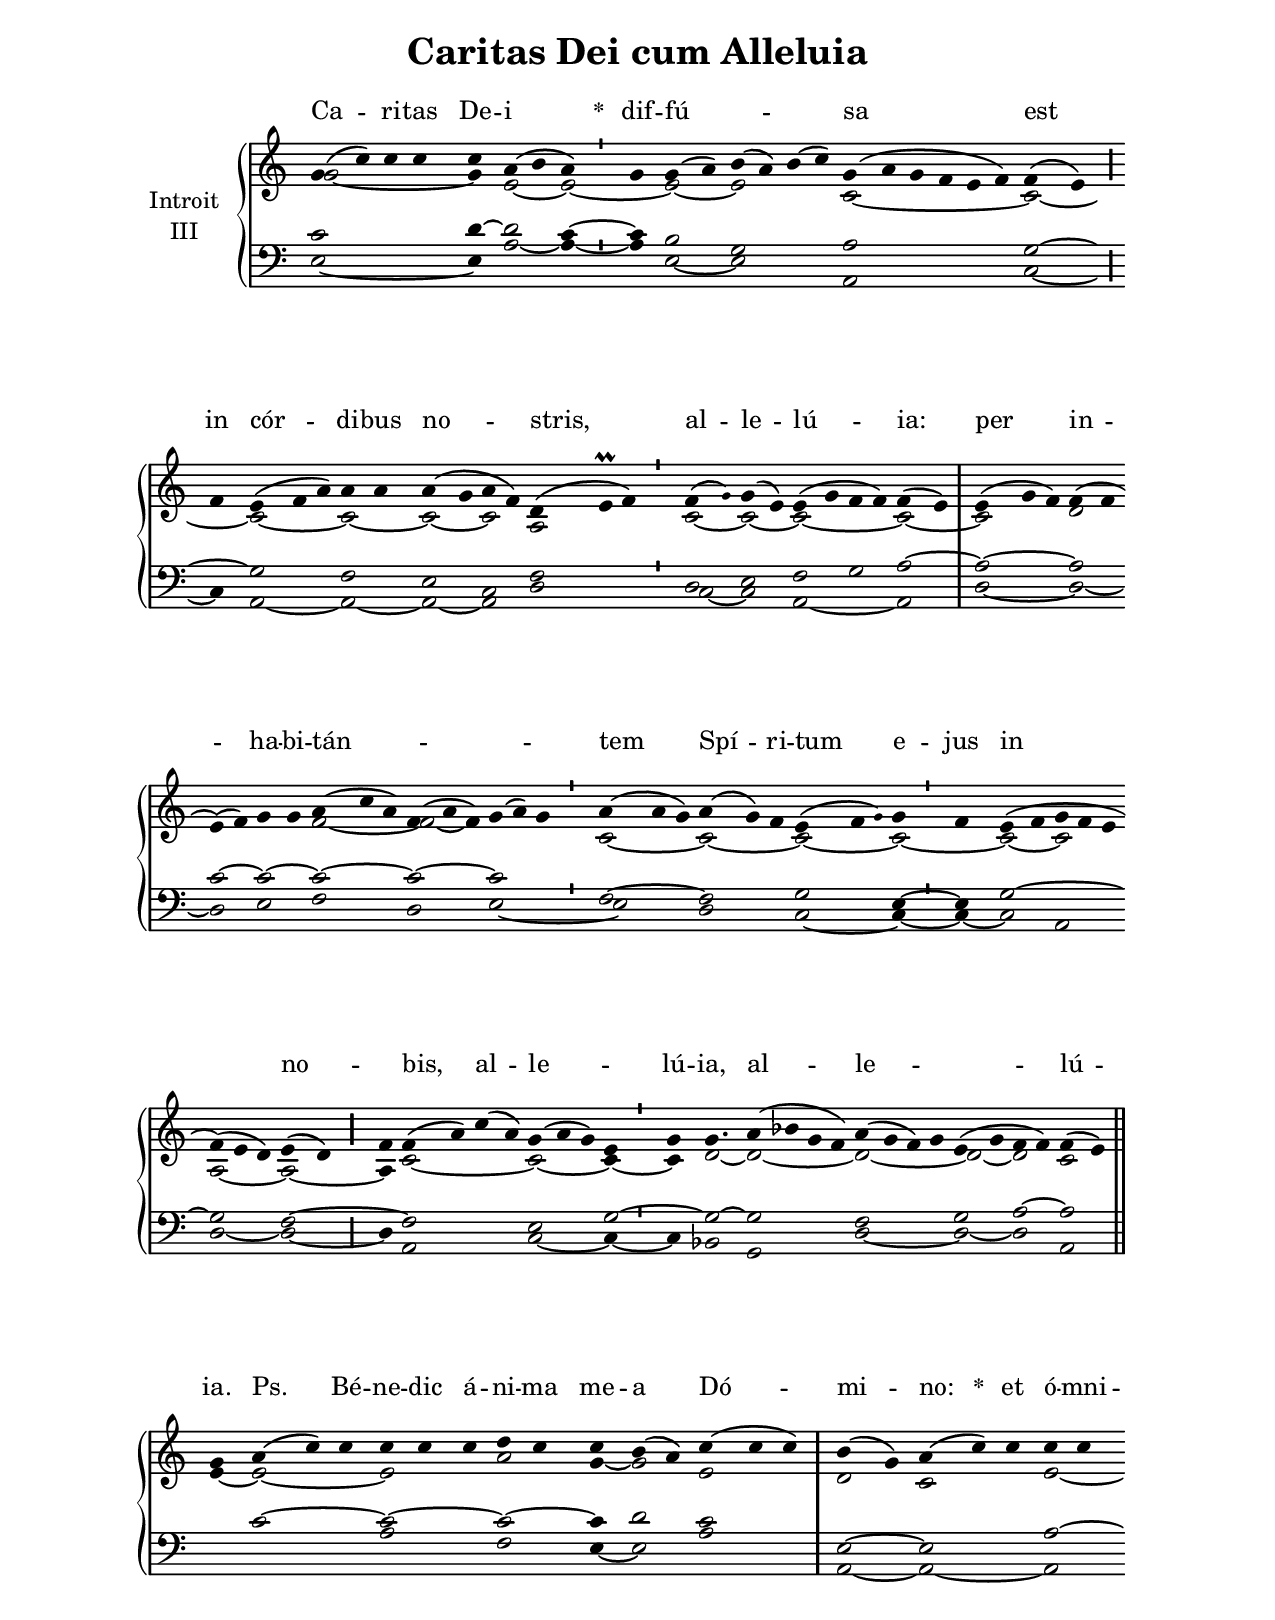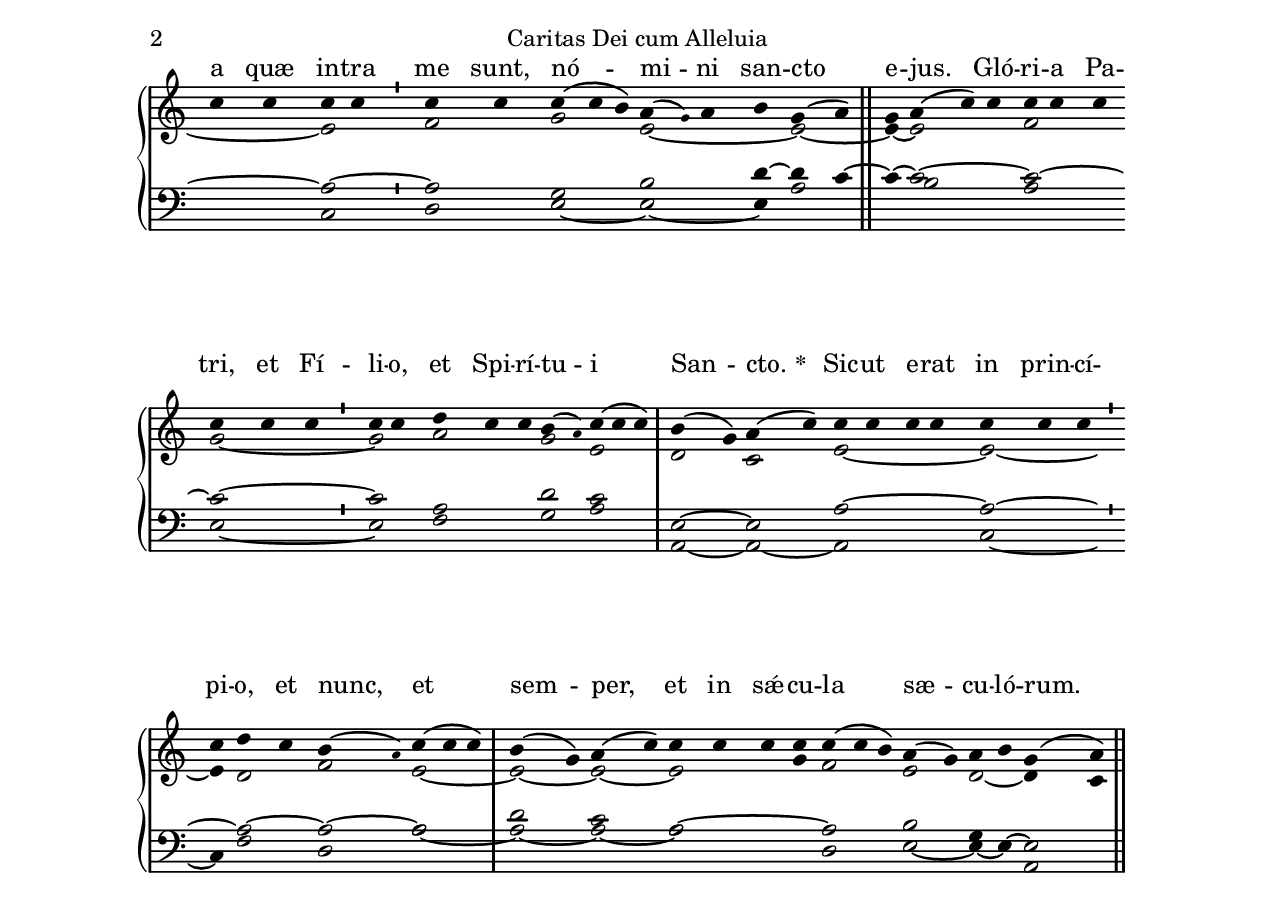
\version "2.18"
\include "gregorian.ly"
\include "noh2.ily"


%Page reference: page ii.98
%(volume.page)

global = {
 \key a \minor
 \cadenzaOn 
}

\header {
  title = \markup \center-column {"Caritas Dei cum Alleluia" \vspace #1 }
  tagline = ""
  composer = ""
}

\paper {
 #(include-special-characters)
  oddHeaderMarkup = \markup \fill-line {
    \line {}
    \center-column {
      \on-the-fly #first-page     " "
      \on-the-fly #not-first-page "Caritas Dei cum Alleluia"
    }
    \line { \on-the-fly #print-page-number-check-first \fromproperty #'page:page-number-string }
  }
  evenHeaderMarkup = \markup \fill-line {
    \line { \on-the-fly #print-page-number-check-first \fromproperty #'page:page-number-string }
    \center-column { "Caritas Dei cum Alleluia" }
    \line {}
  }
}

chantText = \lyricmode {
Ca -- ri -- tas De -- i 
\set stanza = " * " dif -- fú -- _ _ sa est 
in cór -- di -- bus no -- stris, al -- le -- lú -- ia: 
per in -- ha -- bi -- tán -- _ _ _ tem Spí -- ri -- tum e -- jus in no -- _ bis, 
al -- le -- _ lú -- ia, al -- le -- _ _ lú -- ia. Ps. 
Bé -- ne -- dic á -- ni -- ma me -- a Dó -- mi -- no: 
\set stanza = " * " 
et ó -- mni -- a quæ in -- tra me sunt, nó -- mi -- ni san -- cto e -- jus. 
Gló -- ri -- a Pa -- tri, et Fí -- li -- o, et Spi -- rí -- tu -- i San -- cto. 
\set stanza = " * " 
Sic -- ut e -- rat in prin -- cí -- pi -- o, et nunc, et sem -- per, 
et in sǽ -- cu -- la sæ -- cu -- ló -- rum. A -- men. }

chantMusic = {
\tieDown   g'4 ( c''4) c''4 c''4 c''4 a'4 ( b'4 a'4) \divisioMinima
 g'4 g'4 ( a'4) b'4 ( a'4) b'4 ( c''4) g'4 ( a'4 g'4 f'4 e'4 f'4) f'4 ( e'4) \divisioMaior \forceBreak

 f'4 e'4 ( f'4 a'4) a'4 a'4 a'4 ( g'4 a'4 f'4) d'4 ( e'\prall f'4) \divisioMinima
 f'4 ( \once \tweak #'font-size #-4 g' ) g'4 ( e'4) e'4 ( g'4 f'4 f'4) f'4 ( e'4) \divisioMaxima
 e'4 ( g'4 f'4) f'4 ( f'4 \forceBreak
) e'4 ( f'4) g'4 g'4 a'4 ( c''4 a'4) f'4 ( a'4 f'4) g'4 ( a'4) g'4 \divisioMinima
 a'4 ( a'4 g'4) a'4 ( g'4) f'4 e'4 ( f'4 \once \tweak #'font-size #-4 g' ) g'4 \divisioMinima
 f'4 e'4 ( f'4 g'4 f'4 e'4 \forceBreak
) f'4 ( e'4 d'4) e'4 ( d'4) \divisioMaior
 f'4 f'4 ( a'4) c''4 ( a'4) g'4 ( a'4 g'4) e'4 \divisioMinima
 g'4  g'4. a'4 ( bes'4 g'4 f'4) a'4 ( g'4 f'4) g'4 e'4 ( g'4 f'4 f'4) f'4 ( e'4) \finalis \forceBreak

 g'4 a'4 ( c''4) c''4 c''4 c''4 c''4 d''4 c''4 c''4 b'4 ( a'4) c''4 ( c''4 c''4) \divisioMaxima
 b'4 ( g'4) a'4 ( c''4) c''4 c''4 c''4 \forceBreak
 c''4 c''4 c''4 c''4 \divisioMinima
 c''4 c''4 c''4 ( c''4 b'4) a'4 ( \once \tweak #'font-size #-4 g' ) a'4 b'4 g'4 ( a'4) \finalis
  g'4 a'4 ( c''4) c''4 c''4 c''4 c''4 \forceBreak
 c''4 c''4 c''4 \divisioMinima
 c''4 c''4 d''4 c''4 c''4 b'4 ( \once \tweak #'font-size #-4 a' ) c''4 ( c''4 c''4) \divisioMaxima
 b'4 ( g'4) a'4 ( c''4) c''4 c''4 c''4 c''4 c''4 c''4 c''4 \divisioMinima \forceBreak

 c''4 d''4 c''4 b'4 ( \once \tweak #'font-size #-4 a' ) c''4 ( c''4 c''4) \divisioMaxima
 b'4 ( g'4) a'4 ( c''4) c''4 c''4 c''4 c''4 c''4 ( c''4 b'4) a'4 ( g'4) a'4 b'4 g'4 ( a'4) \finalis

}

altoMusic = {
g'2*4/2 ~ g'4 e'2 ~ e'2 ~ e'2 ~ e'2*4/2 c'2*6/2 ~ c'2*3/2 ~ c'2*3/2 ~ c'2 ~ c'2 ~ c'2 a2*3/2 \divisioMinima
c'2 ~ c'2 ~ c'2*4/2 ~ c'2 ~ \divisioMaxima
c'2*3/2 d'2 r2*4/2 f'2*3/2 ~ f'2 ~ f'4 r2*3/2 \divisioMinima
c'2*3/2 ~ c'2*3/2 ~ c'2*3/2 ~ c'2 ~ c'2 ~ c'2*3/2 a2*3/2 ~ a2 ~ \divisioMaior
a4 c'2*4/2 ~ c'2*3/2 ~ c'4 ~ \divisioMinima
c'4 d'2*3/4 ~ d'2*4/2 ~ d'2*4/2 ~ d'2 ~ d'2 c'2 \finalis
e'4 ~ e'2*3/2 ~ e'2*3/2 a'2 g'4 ~ g'2 e'2*3/2 \divisioMaxima
d'2 c'2*3/2 e'2*4/2 ~ e'2 \divisioMinima
f'2 g'2*3/2 e'2*4/2 ~ e'2 ~ e'4 ~ e'2*3/2 f'2*3/2 g'2*3/2 ~ \divisioMinima
g'2 a'2*3/2 g'2 e'2*3/2 \divisioMaxima
d'2 c'2 e'2*4/2 ~ e'2*3/2 ~ \divisioMinima
e'4 d'2 f'2 e'2*3/2 ~ \divisioMaxima
e'2 ~ e'2 ~ e'2*3/2 g'4 f'2*3/2 e'2 d'2 ~ d'4 c'4 \finalis
}

tenorMusic = {
c'2*4/2 d'4 ~ d'2 c'4 ~ \divisioMinima
c'4 b2 g2*4/2 a2*6/2 g2*3/2 ~ g2*3/2 f2 e2 c2 f2*3/2 \divisioMinima
d2 e2 f2 g2 a2 ~ \divisioMaxima
a2*3/2 ~ a2 c'2 ~ c'2 ~ c'2*3/2 ~ c'2*3/2 ~ c'2*3/2 \divisioMinima
f2*3/2 ~ f2*3/2 g2*3/2 e4 ~ \divisioMinima
e4 g2*5/2 ~ g2*3/2 f2*3/2 ~ f2*4/2 e2*3/2 g2 ~ g2*3/4 ~ g2*4/2 f2*4/2 g2 a2 ~ a2 \finalis
r4 c'2*3/2 ~ c'2*3/2 ~ c'2 ~ c'4 d'2 c'2*3/2 \divisioMaxima
e2 ~ e2*3/2 a2*4/2 ~ a2 ~ \divisioMinima
a2 g2*3/2 b2*3/2 d'4 ~ d'4 c'4 ~ c'4 ~ c'2*3/2 ~ c'2*3/2 ~ c'2*3/2 ~ \divisioMinima
c'2 a2*3/2 d'2 c'2*3/2 \divisioMaxima
e2 ~ e2 a2*4/2 ~ a2*4/2 ~ a2 ~ a2 ~ a2*3/2 \divisioMaxima
d'2 c'2 a2*4/2 ~ a2*3/2 b2 g4 e4 ~ e2 \finalis
}

bassMusic = {
e2*4/2 ~ e4 a2 ~ a4 ~ \divisioMinima
a4 e2 ~ e2*4/2 a,2*6/2 c2 ~ \divisioMaior
c4 a,2*3/2 ~ a,2 ~ a,2 ~ a,2 d2*3/2 \divisioMinima
c2 ~ c2 a,2*4/2 ~ a,2 \divisioMaxima
d2*3/2 ~ d2 ~ d2 e2 f2*3/2 d2*3/2 e2*3/2 ~ \divisioMinima
e2*3/2 d2*3/2 c2*3/2 ~ c4 ~ \divisioMinima
c4 ~ c2 a,2*3/2 d2*3/2 ~ d2 ~ \divisioMaior
d4 a,2*4/2 c2*3/2 ~ c4 ~ \divisioMinima
c4 bes,2*3/4 g,2*4/2 d2*4/2 ~ d2 ~ d2 a,2 \finalis
r2*4/2 a2*3/2 f2 e4 ~ e2 a2*3/2 \divisioMaxima
a,2 ~ a,2*3/2 ~ a,2*4/2 c2 \divisioMinima
d2 e2*3/2 ~ e2*3/2 ~ e4 a2 r4 b2*3/2 a2*3/2 e2*3/2 ~ \divisioMinima
e2 f2*3/2 g2 a2*3/2 \divisioMaxima
a,2 ~ a,2 ~ a,2*4/2 c2*3/2 ~ \divisioMinima
c4 f2 d2 a2*3/2 ~ \divisioMaxima
a2 ~ a2 ~ a2*4/2 d2*3/2 e2 ~ e4 ~ e4 a,2 \finalis
}

voiceLines = {
\voiceLineStyle


}

\score{
  <<
    \new GrandStaff <<
      \set GrandStaff.autoBeaming = ##f
      \set GrandStaff.instrumentName = \markup \center-column {
        "Introit"
        "III"
      }
      \new Staff = up <<
        \new Voice = "chant" {
          \voiceOne \global \chantMusic
        }
        \new Voice {
          \voiceTwo \global \altoMusic
        }
      >>

      \new Staff = down <<
        \clef bass
        \new Voice {
          \voiceOne \global \tenorMusic
        }
        \new Voice {
          \voiceTwo \global \bassMusic
        }
	\new Voice {
        \voiceThree \global \voiceLines
        }
      >>
    >>
    \new Lyrics \lyricsto chant {
      \chantText
    }
  >>
  \layout{
  }
  \midi{
    \tempo 4 = 125
  }
}
